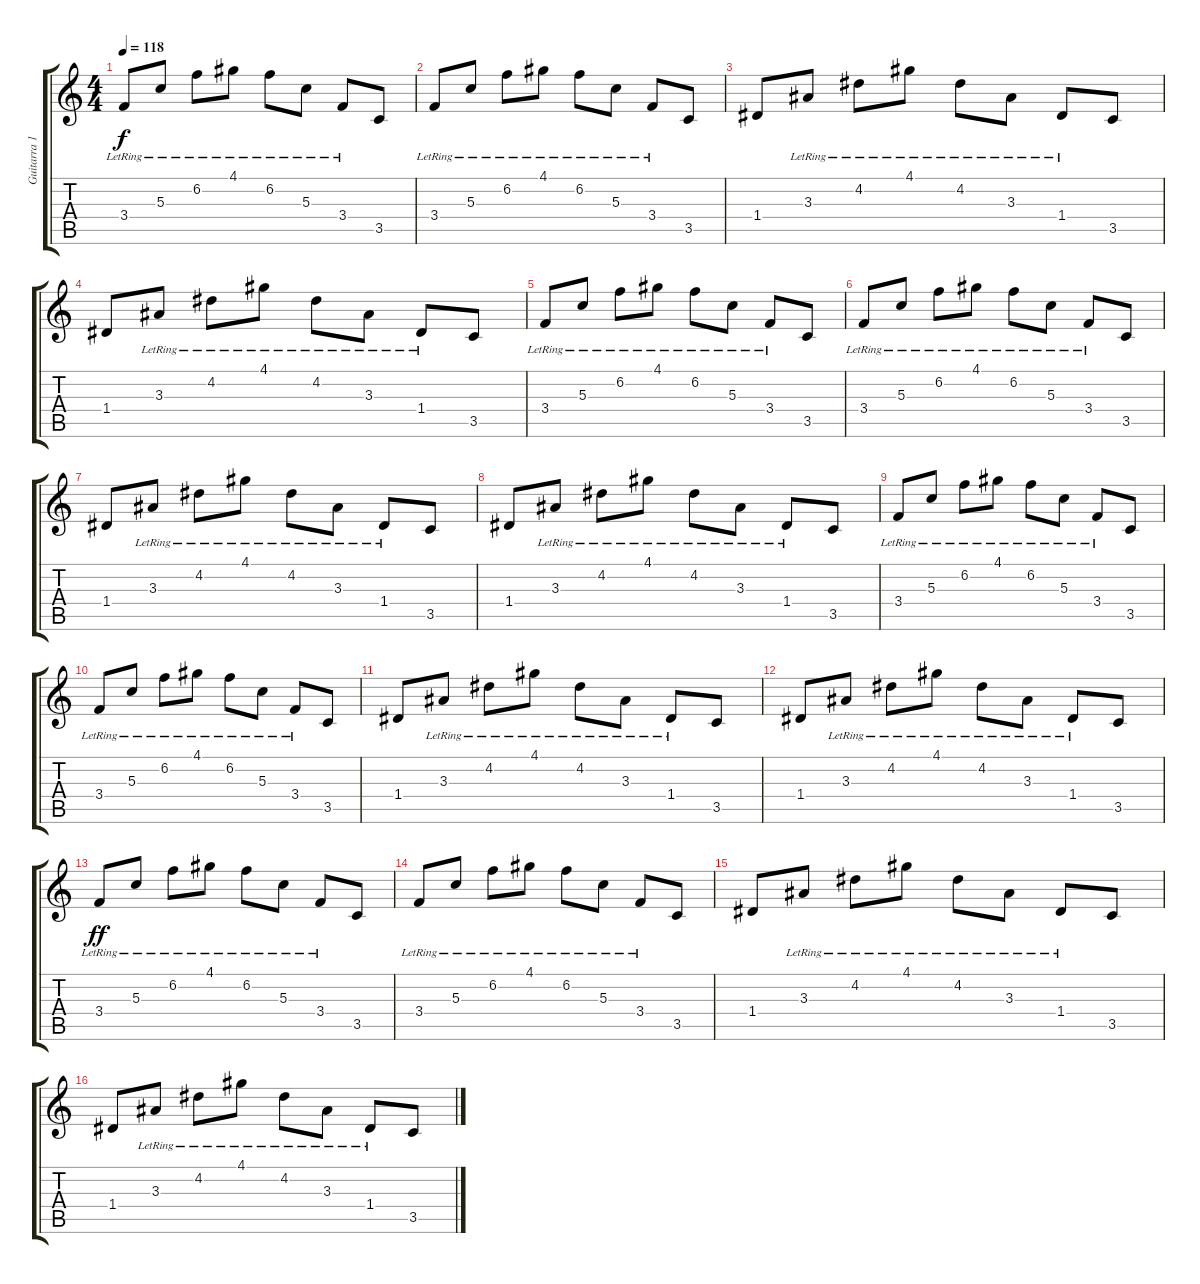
\track ("Guitarra 1" "Guitarra 1") {instrument acousticguitarsteel}
\staff {score tabs}
\tuning (E4 B3 G3 D3 A2 E2) {hide}
\ts (4 4)
\tempo 118
\clef g2
\ks c
3.4{lr}.8{dy f} 5.3{lr}.8 6.2{lr}.8 4.1{lr}.8 6.2{lr}.8 5.3{lr}.8 3.4{lr}.8 3.5.8 |
3.4{lr}.8 5.3{lr}.8 6.2{lr}.8 4.1{lr}.8 6.2{lr}.8 5.3{lr}.8 3.4{lr}.8 3.5.8 |
1.4.8 3.3{lr}.8 4.2{lr}.8 4.1{lr}.8 4.2{lr}.8 3.3{lr}.8 1.4{lr}.8 3.5.8 |
1.4.8 3.3{lr}.8 4.2{lr}.8 4.1{lr}.8 4.2{lr}.8 3.3{lr}.8 1.4{lr}.8 3.5.8 |
3.4{lr}.8 5.3{lr}.8 6.2{lr}.8 4.1{lr}.8 6.2{lr}.8 5.3{lr}.8 3.4{lr}.8 3.5.8 |
3.4{lr}.8 5.3{lr}.8 6.2{lr}.8 4.1{lr}.8 6.2{lr}.8 5.3{lr}.8 3.4{lr}.8 3.5.8 |
1.4.8 3.3{lr}.8 4.2{lr}.8 4.1{lr}.8 4.2{lr}.8 3.3{lr}.8 1.4{lr}.8 3.5.8 |
1.4.8 3.3{lr}.8 4.2{lr}.8 4.1{lr}.8 4.2{lr}.8 3.3{lr}.8 1.4{lr}.8 3.5.8 |
3.4{lr}.8 5.3{lr}.8 6.2{lr}.8 4.1{lr}.8 6.2{lr}.8 5.3{lr}.8 3.4{lr}.8 3.5.8 |
3.4{lr}.8 5.3{lr}.8 6.2{lr}.8 4.1{lr}.8 6.2{lr}.8 5.3{lr}.8 3.4{lr}.8 3.5.8 |
1.4.8 3.3{lr}.8 4.2{lr}.8 4.1{lr}.8 4.2{lr}.8 3.3{lr}.8 1.4{lr}.8 3.5.8 |
1.4.8 3.3{lr}.8 4.2{lr}.8 4.1{lr}.8 4.2{lr}.8 3.3{lr}.8 1.4{lr}.8 3.5.8 |
3.4{lr}.8{dy ff} 5.3{lr}.8 6.2{lr}.8 4.1{lr}.8 6.2{lr}.8 5.3{lr}.8 3.4{lr}.8 3.5.8 |
3.4{lr}.8 5.3{lr}.8 6.2{lr}.8 4.1{lr}.8 6.2{lr}.8 5.3{lr}.8 3.4{lr}.8 3.5.8 |
1.4.8 3.3{lr}.8 4.2{lr}.8 4.1{lr}.8 4.2{lr}.8 3.3{lr}.8 1.4{lr}.8 3.5.8 |
1.4.8 3.3{lr}.8 4.2{lr}.8 4.1{lr}.8 4.2{lr}.8 3.3{lr}.8 1.4{lr}.8 3.5.8
